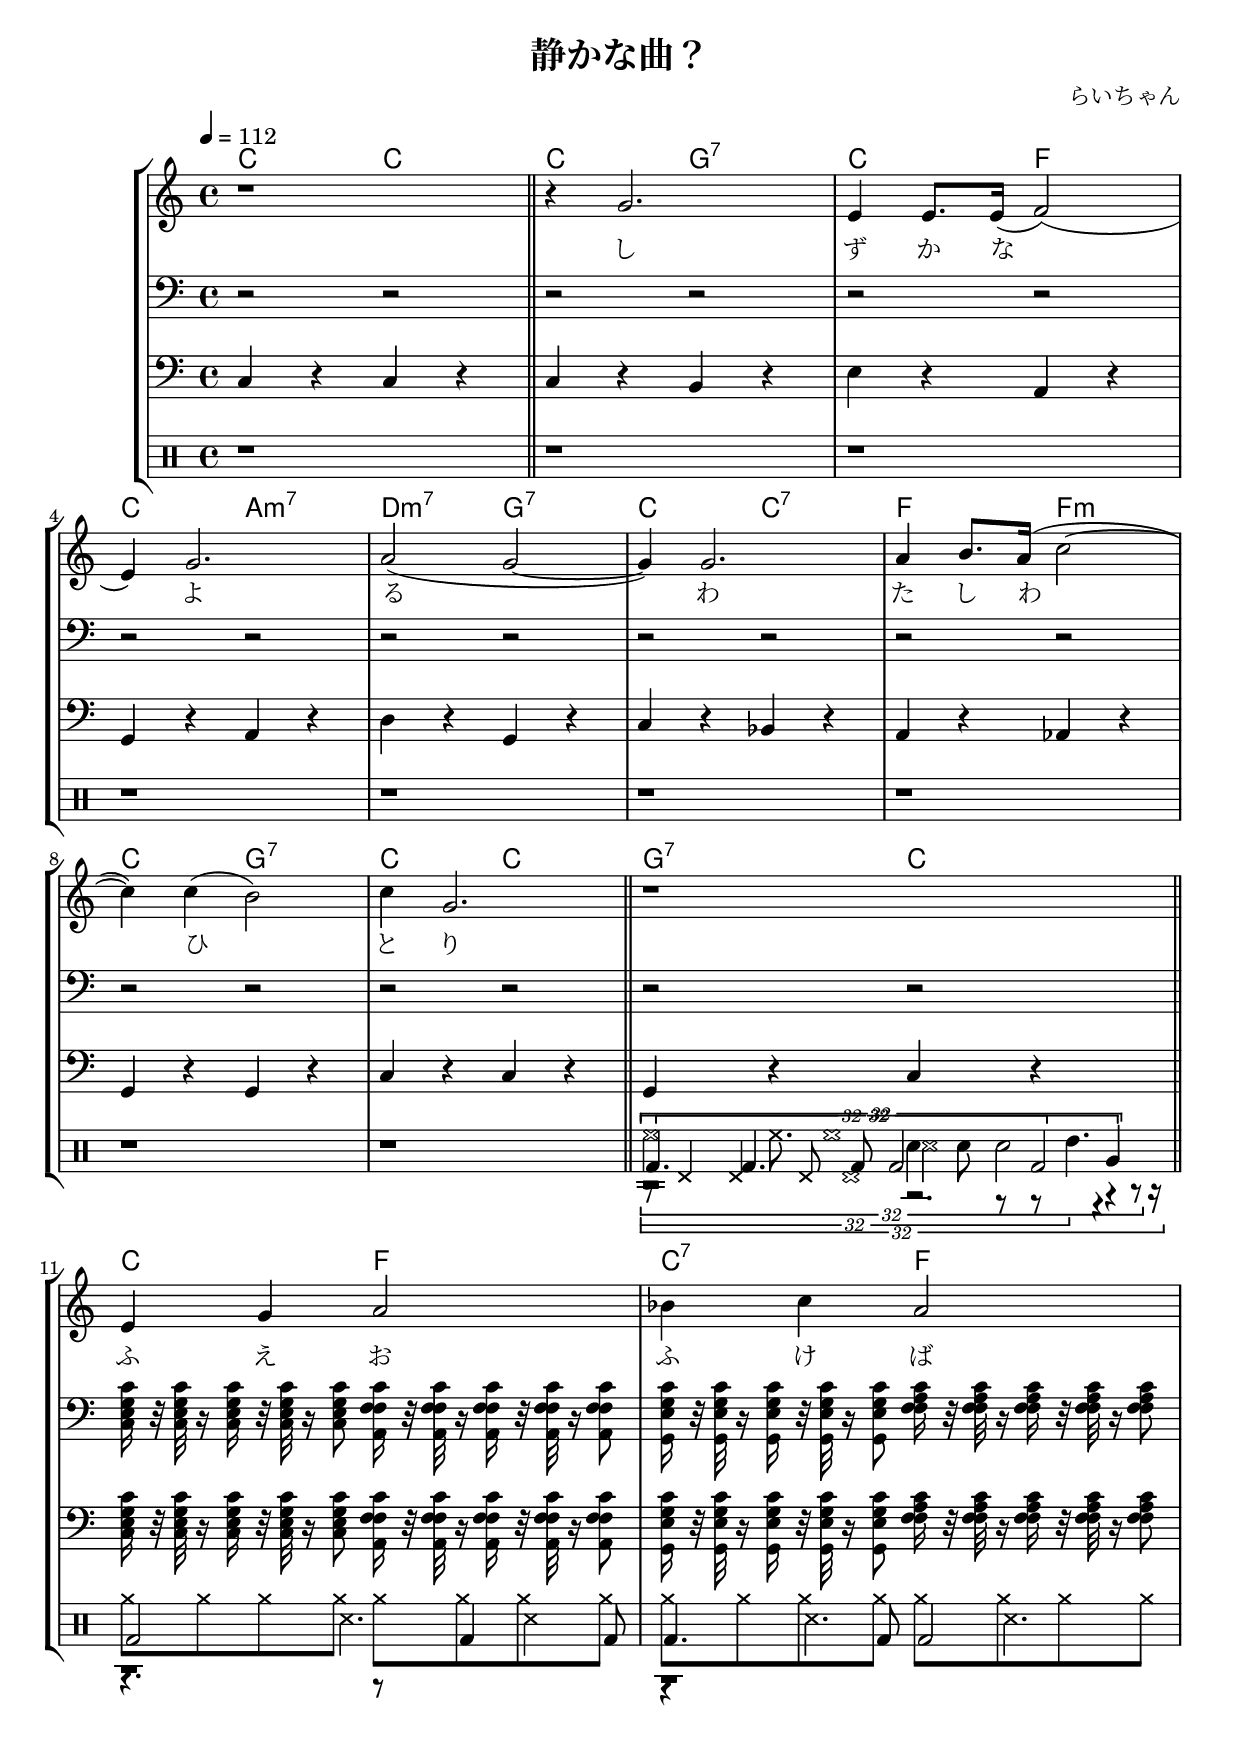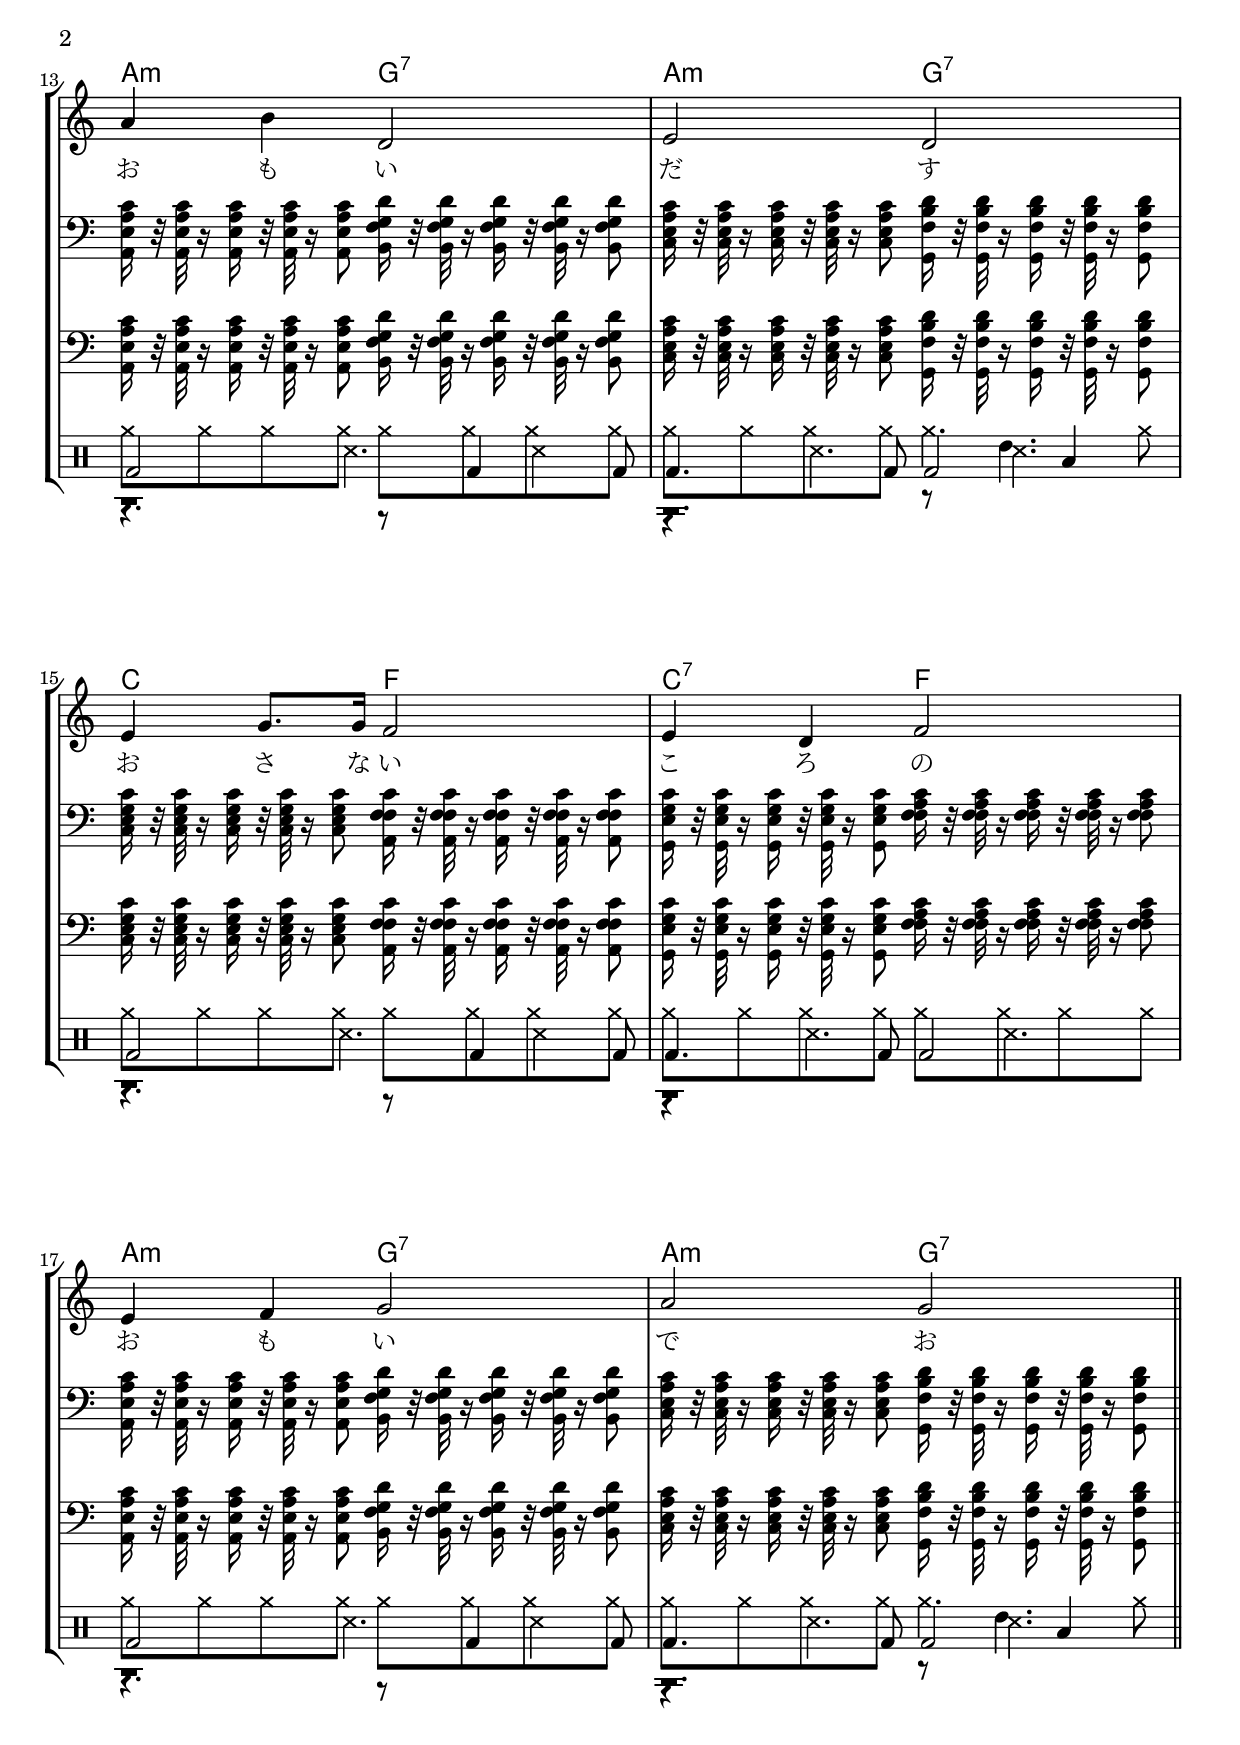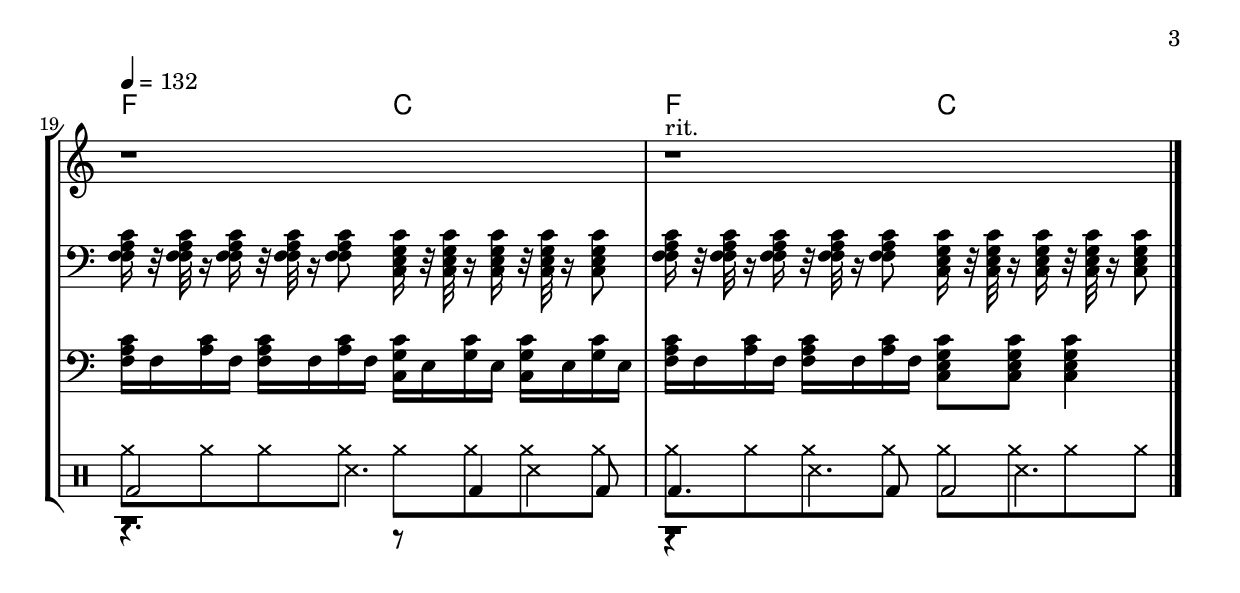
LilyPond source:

\version "2.12.1"

\header {
	title = \markup {静かな曲？}
	composer = \markup \center-column {らいちゃん}
}

harmony = \chordmode {
	c2 c 

	c g:7 c f c a:min7 d:min7 g:7 c c:7 f f:m c g:7 c c 

	g:7 c 

	c f c:7 f a:m g:7 a:m g:7 c f c:7 f a:m g:7 a:m g:7 

	f c f c 
}

melody = {
	\key c \major
	\tempo 4 = 112
	r1   
	\set Staff.midiInstrument = #"fss0.35"
	r4 g'2. 
	e'4  e'8.  e'16  (f'2) 
	(e'4)  g'2. 
	a'2  (g'2~ 
	g'4)  g'2. 
	a'4  b'8.  a'16  (c''2~ 
	c''4)  c''4  (b'2) 
	c''4  g'2.
	r1   
	\set Staff.midiInstrument = #"fss0.35"
	 e'4  g'4  a'2 
	bes'4  c''4  a'2 
	a'4  b'4  d'2 
	e'2  d'2 
	e'4  g'8.  g'16  f'2 
	e'4  d'4  f'2 
	e'4  f'4  g'2 
	a'2  g'2
	\tempo 4 = 132
	r1 | r1^"rit." \bar "|."
}

words = \lyricmode {
	
	し  ず  か  な  よ  る  わ  た  し  わ  ひ  と  り  
	
	ふ  え  お  ふ  け  ば  お  も  い  だ  す  お  さ  な  い  こ  ろ  の  お  も  い  で  お  
	
}

tempochange = {
	\tempo 4 = 112
	r1 \bar "||"
	\tempo 4 = 112
	r1 | r1 | r1 | r1 | r1 | r1 | r1 | r1 \bar "||"
	\tempo 4 = 112
	r1 \bar "||"
	\tempo 4 = 112
	r1 | r1 | r1 | r1 | r1 | r1 | r1 | r1 \bar "||"
	\tempo 4 = 132
	r1 | \tempo 4 = 99 r2 \tempo 4 = 88 r2 \bar "|."
}

mainacc = {
	\clef bass
	\set Staff.midiInstrument = #"Church organ"
	\key c \major
	\tempo 4 = 112
	r2
	r2
	\bar "||"

	\set Staff.midiInstrument = #"Marimba"
	r2
	r2
	r2
	r2
	r2
	r2
	r2
	r2
	r2
	r2
	r2
	r2
	r2
	r2
	r2
	r2
	\bar "||"

	\set Staff.midiInstrument = #"Dulcimer"
	r2
	r2
	\bar "||"

	\set Staff.midiInstrument = #"Marimba"
	<c e g c'>16 r32 <c e g c'>32 r16     <c e g c'>16 r32 <c e g c'>32 r16     <c e g c'>8
	<a, f f c'>16 r32 <a, f f c'>32 r16     <a, f f c'>16 r32 <a, f f c'>32 r16     <a, f f c'>8
	<g, e g c'>16 r32 <g, e g c'>32 r16     <g, e g c'>16 r32 <g, e g c'>32 r16     <g, e g c'>8
	<f f a c'>16 r32 <f f a c'>32 r16     <f f a c'>16 r32 <f f a c'>32 r16     <f f a c'>8
	<a, e a c'>16 r32 <a, e a c'>32 r16     <a, e a c'>16 r32 <a, e a c'>32 r16     <a, e a c'>8
	<b, f g d'>16 r32 <b, f g d'>32 r16     <b, f g d'>16 r32 <b, f g d'>32 r16     <b, f g d'>8
	<c e a c'>16 r32 <c e a c'>32 r16     <c e a c'>16 r32 <c e a c'>32 r16     <c e a c'>8
	<g, f b d'>16 r32 <g, f b d'>32 r16     <g, f b d'>16 r32 <g, f b d'>32 r16     <g, f b d'>8
	<c e g c'>16 r32 <c e g c'>32 r16     <c e g c'>16 r32 <c e g c'>32 r16     <c e g c'>8
	<a, f f c'>16 r32 <a, f f c'>32 r16     <a, f f c'>16 r32 <a, f f c'>32 r16     <a, f f c'>8
	<g, e g c'>16 r32 <g, e g c'>32 r16     <g, e g c'>16 r32 <g, e g c'>32 r16     <g, e g c'>8
	<f f a c'>16 r32 <f f a c'>32 r16     <f f a c'>16 r32 <f f a c'>32 r16     <f f a c'>8
	<a, e a c'>16 r32 <a, e a c'>32 r16     <a, e a c'>16 r32 <a, e a c'>32 r16     <a, e a c'>8
	<b, f g d'>16 r32 <b, f g d'>32 r16     <b, f g d'>16 r32 <b, f g d'>32 r16     <b, f g d'>8
	<c e a c'>16 r32 <c e a c'>32 r16     <c e a c'>16 r32 <c e a c'>32 r16     <c e a c'>8
	<g, f b d'>16 r32 <g, f b d'>32 r16     <g, f b d'>16 r32 <g, f b d'>32 r16     <g, f b d'>8
	\bar "||"

	\set Staff.midiInstrument = #"Dulcimer"
	\tempo 4 = 132
	<f f a c'>16 r32 <f f a c'>32 r16     <f f a c'>16 r32 <f f a c'>32 r16     <f f a c'>8
	<c e g c'>16 r32 <c e g c'>32 r16     <c e g c'>16 r32 <c e g c'>32 r16     <c e g c'>8
	<f f a c'>16 r32 <f f a c'>32 r16     <f f a c'>16 r32 <f f a c'>32 r16     <f f a c'>8
	<c e g c'>16 r32 <c e g c'>32 r16     <c e g c'>16 r32 <c e g c'>32 r16     <c e g c'>8
	\bar "|."
}

subacc = {
	\clef bass
	\set Staff.midiInstrument = #"Marimba"
	\key c \major
	\tempo 4 = 112
	c4 r4
	c4 r4
	\bar "||"

	\set Staff.midiInstrument = #"Harpsichord"
	c4 r4
	b,4 r4
	e4 r4
	a,4 r4
	g,4 r4
	a,4 r4
	d4 r4
	g,4 r4
	c4 r4
	bes,4 r4
	a,4 r4
	as,4 r4
	g,4 r4
	g,4 r4
	c4 r4
	c4 r4
	\bar "||"

	\set Staff.midiInstrument = #"Clav"
	g,4 r4
	c4 r4
	\bar "||"

	\set Staff.midiInstrument = #"Dulcimer"
	<c e g c'>16 r32 <c e g c'>32 r16     <c e g c'>16 r32 <c e g c'>32 r16     <c e g c'>8
	<a, f f c'>16 r32 <a, f f c'>32 r16     <a, f f c'>16 r32 <a, f f c'>32 r16     <a, f f c'>8
	<g, e g c'>16 r32 <g, e g c'>32 r16     <g, e g c'>16 r32 <g, e g c'>32 r16     <g, e g c'>8
	<f f a c'>16 r32 <f f a c'>32 r16     <f f a c'>16 r32 <f f a c'>32 r16     <f f a c'>8
	<a, e a c'>16 r32 <a, e a c'>32 r16     <a, e a c'>16 r32 <a, e a c'>32 r16     <a, e a c'>8
	<b, f g d'>16 r32 <b, f g d'>32 r16     <b, f g d'>16 r32 <b, f g d'>32 r16     <b, f g d'>8
	<c e a c'>16 r32 <c e a c'>32 r16     <c e a c'>16 r32 <c e a c'>32 r16     <c e a c'>8
	<g, f b d'>16 r32 <g, f b d'>32 r16     <g, f b d'>16 r32 <g, f b d'>32 r16     <g, f b d'>8
	<c e g c'>16 r32 <c e g c'>32 r16     <c e g c'>16 r32 <c e g c'>32 r16     <c e g c'>8
	<a, f f c'>16 r32 <a, f f c'>32 r16     <a, f f c'>16 r32 <a, f f c'>32 r16     <a, f f c'>8
	<g, e g c'>16 r32 <g, e g c'>32 r16     <g, e g c'>16 r32 <g, e g c'>32 r16     <g, e g c'>8
	<f f a c'>16 r32 <f f a c'>32 r16     <f f a c'>16 r32 <f f a c'>32 r16     <f f a c'>8
	<a, e a c'>16 r32 <a, e a c'>32 r16     <a, e a c'>16 r32 <a, e a c'>32 r16     <a, e a c'>8
	<b, f g d'>16 r32 <b, f g d'>32 r16     <b, f g d'>16 r32 <b, f g d'>32 r16     <b, f g d'>8
	<c e a c'>16 r32 <c e a c'>32 r16     <c e a c'>16 r32 <c e a c'>32 r16     <c e a c'>8
	<g, f b d'>16 r32 <g, f b d'>32 r16     <g, f b d'>16 r32 <g, f b d'>32 r16     <g, f b d'>8
	\bar "||"

	\set Staff.midiInstrument = #"Clav"
	\tempo 4 = 132
	<f a c'>16 f16 <a c'>16 f16   <f a c'>16 f16 <a c'>16 f16
	<c g c'>16 e16 <g c'>16 e16   <c g c'>16 e16 <g c'>16 e16
	<f a c'>16 f16 <a c'>16 f16   <f a c'>16 f16 <a c'>16 f16
	<c e g c'>8 <c e g c'>8 <c e g c'>4
	\bar "|."
}

percA = {
	\drummode {
	r1 \bar "||"
	r1 |r1 |r1 |r1 |r1 |r1 |r1 |r1 \bar "||"
	\times 16/32{ hh2 hh8. hh1 r4 r16 } \bar "||"
	bd2 r8 bd4 bd8  |bd4. bd8 bd2  |bd2 r8 bd4 bd8  |bd4. bd8 bd2  |bd2 r8 bd4 bd8  |bd4. bd8 bd2  |bd2 r8 bd4 bd8  |bd4. bd8 bd2  \bar "||"
	bd2 r8 bd4 bd8  |bd4. bd8 bd2  \bar "|."
	}
}

percB = {
	\drummode {
	r1 \bar "||"
	r1 |r1 |r1 |r1 |r1 |r1 |r1 |r1 \bar "||"
	\times 16/32{ r8 hhp4 hhp4 hhp8 hhp1 r4 } \bar "||"
	r4. ss4. ss4  |r4 ss4. ss4.  |r4. ss4. ss4  |r4 ss4. ss4.  |r4. ss4. ss4  |r4 ss4. ss4.  |r4. ss4. ss4  |r4 ss4. ss4.  \bar "||"
	r4. ss4. ss4  |r4 ss4. ss4.  \bar "|."
	}
}

percC = {
	\drummode {
	r1 \bar "||"
	r1 |r1 |r1 |r1 |r1 |r1 |r1 |r1 \bar "||"
	r1  \bar "||"
	cymr8 cymr8 cymr8 cymr8 cymr8 cymr8 cymr8 cymr8  |cymr8 cymr8 cymr8 cymr8 cymr8 cymr8 cymr8 cymr8  |cymr8 cymr8 cymr8 cymr8 cymr8 cymr8 cymr8 cymr8  |cymr8 cymr8 cymr8 cymr8 cymr4. cymr8  |cymr8 cymr8 cymr8 cymr8 cymr8 cymr8 cymr8 cymr8  |cymr8 cymr8 cymr8 cymr8 cymr8 cymr8 cymr8 cymr8  |cymr8 cymr8 cymr8 cymr8 cymr8 cymr8 cymr8 cymr8  |cymr8 cymr8 cymr8 cymr8 cymr4. cymr8  \bar "||"
	cymr8 cymr8 cymr8 cymr8 cymr8 cymr8 cymr8 cymr8  |cymr8 cymr8 cymr8 cymr8 cymr8 cymr8 cymr8 cymr8  \bar "|."
	}
}

percD = {
	\drummode {
	r1 \bar "||"
	r1 |r1 |r1 |r1 |r1 |r1 |r1 |r1 \bar "||"
	\times 16/32{ bd4. bd4. bd8 bd2 r8 bd2 } \bar "||"
	r1 |r1 |r1 |r2. toml4  |r1 |r1 |r1 |r2. toml4  \bar "||"
	r1 |r1 \bar "|."
	}
}

percE = {
	\drummode {
	r1 \bar "||"
	r1 |r1 |r1 |r1 |r1 |r1 |r1 |r1 \bar "||"
	r2 ss2  \bar "||"
	r1 |r1 |r1 |r2 r8 tommh4.  |r1 |r1 |r1 |r2 r8 tommh4.  \bar "||"
	r1 |r1 \bar "|."
	}
}

percF = {
	\drummode {
	r1 \bar "||"
	r1 | r1 | r1 | r1 | r1 | r1 | r1 | r1 \bar "||"
	\times 16/32{ r1 sn4 sn8 sn2 r8 } \bar "||"
	r1 | r1 | r1 | r1 | r1 | r1 | r1 | r1 \bar "||"
	r1 | r1 \bar "|."
	}
}

percG = {
	\drummode {
	r1 \bar "||"
	r1 | r1 | r1 | r1 | r1 | r1 | r1 | r1 \bar "||"
	r1 \bar "||"
	r1 | r1 | r1 | r1 | r1 | r1 | r1 | r1 \bar "||"
	r1 | r1 \bar "|."
	}
}

percH = {
	\drummode {
	r1 \bar "||"
	r1 | r1 | r1 | r1 | r1 | r1 | r1 | r1 \bar "||"
	\times 16/32{ r1 r2 r8 tommh4. } \bar "||"
	r1 | r1 | r1 | r1 | r1 | r1 | r1 | r1 \bar "||"
	r1 | r1 \bar "|."
	}
}

percI = {
	\drummode {
	r1 \bar "||"
	r1 | r1 | r1 | r1 | r1 | r1 | r1 | r1 \bar "||"
	\times 16/32{ r1 r2. tomfh4 } \bar "||"
	r1 | r1 | r1 | r1 | r1 | r1 | r1 | r1 \bar "||"
	r1 | r1 \bar "|."
	}
}

\score {
	<<
		\new StaffGroup <<
			\new ChordNames {\harmony}
			\new Voice = "melody" {\melody}
			\new Lyrics \lyricsto "melody" \words
			\new Staff = "mainacc" {\mainacc}
			\new Staff = "subacc" {\subacc}
			\new DrumStaff <<
				\new DrumVoice {\percA}
				\new DrumVoice {\percB}
				\new DrumVoice {\percC}
				\new DrumVoice {\percD}
				\new DrumVoice {\percE}
				\new DrumVoice {\percF}
				\new DrumVoice {\percG}
				\new DrumVoice {\percH}
				\new DrumVoice {\percI}
			>>
		>>
	>>
	\layout { }
}
